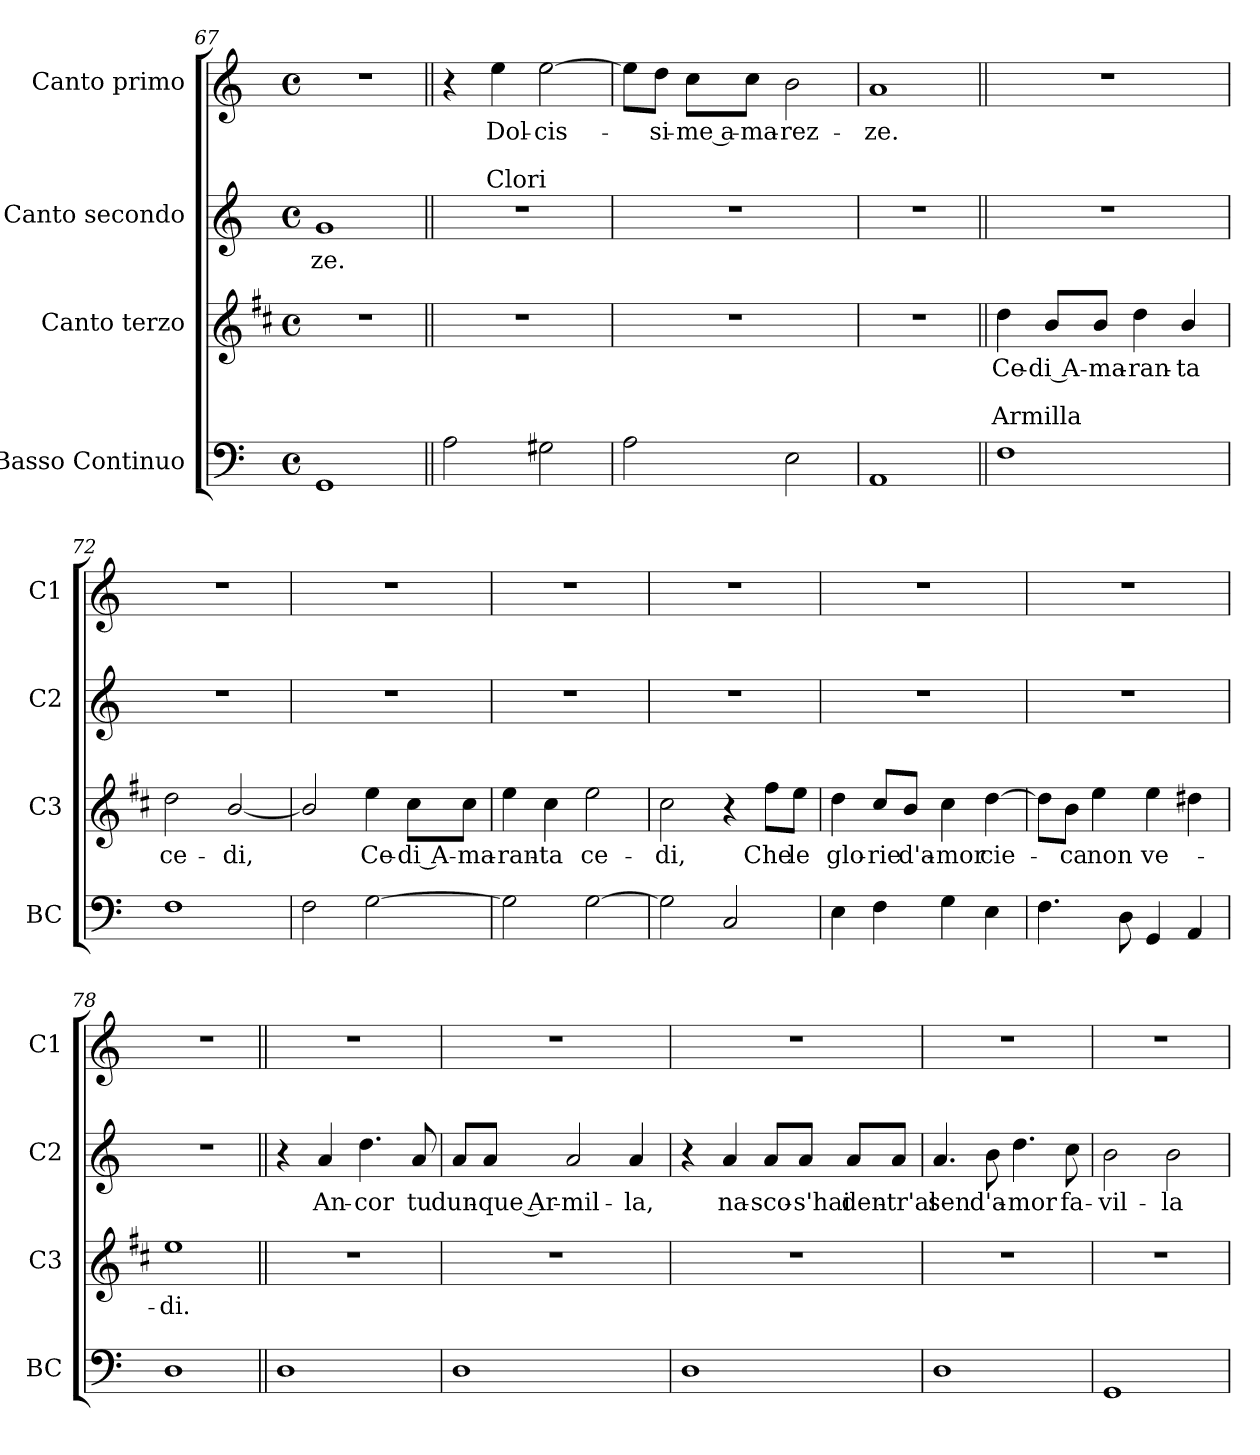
**kern	**kern	**text	**text	**text	**kern	**text	**text	**text	**kern	**text	**text	**text
*part4	*part3	*part3	*part3	*part3	*part2	*part2	*part2	*part2	*part1	*part1	*part1	*part1
*staff4	*staff3	*staff3	*staff3	*staff3	*staff2	*staff2	*staff2	*staff2	*staff1	*staff1	*staff1	*staff1
*I"Basso Continuo	*I"Canto terzo	*	*	*	*I"Canto secondo	*	*	*	*I"Canto primo	*	*	*
*I'BC	*I'C3	*	*	*	*I'C2	*	*	*	*I'C1	*	*	*
*clefF4	*clefG2	*	*	*	*clefG2	*	*	*	*clefG2	*	*	*
*	*ITrd1c2	*	*	*	*	*	*	*	*	*	*	*
*k[]	*k[]	*	*	*	*k[]	*	*	*	*k[]	*	*	*
*C:	*C:	*	*	*	*C:	*	*	*	*C:	*	*	*
*M4/4	*M4/4	*	*	*	*M4/4	*	*	*	*M4/4	*	*	*
*met(c)	*met(c)	*	*	*	*met(c)	*	*	*	*met(c)	*	*	*
=67	=67	=67	=67	=67	=67	=67	=67	=67	=67	=67	=67	=67
!	!	!	!	!	!	!LO:LY:b	!	!	!	!	!	!
1GG	1r	.	.	.	1g	-ze.	.	.	1r	.	.	.
=68||	=68||	=68||	=68||	=68||	=68||	=68||	=68||	=68||	=68||	=68||	=68||	=68||
2A\	1r	.	.	.	1r	.	.	.	4r	.	.	.
!	!	!	!	!	!	!	!	!	!	!LO:LY:b	!	!LO:LY:a
.	.	.	.	.	.	.	.	.	4ee\	Dol-	.	Clori
!	!	!	!	!	!	!	!	!	!	!LO:LY:b	!	!
2G#X\	.	.	.	.	.	.	.	.	[2ee\	-cis-	.	.
=69	=69	=69	=69	=69	=69	=69	=69	=69	=69	=69	=69	=69
2A\	1r	.	.	.	1r	.	.	.	8ee\L]	.	.	.
!	!	!	!	!	!	!	!	!	!	!LO:LY:b	!	!
.	.	.	.	.	.	.	.	.	8dd\J	-si-	.	.
!	!	!	!	!	!	!	!	!	!	!LO:LY:b	!	!
.	.	.	.	.	.	.	.	.	8cc\L	-me a-	.	.
!	!	!	!	!	!	!	!	!	!	!LO:LY:b	!	!
.	.	.	.	.	.	.	.	.	8cc\J	-ma-	.	.
!	!	!	!	!	!	!	!	!	!	!LO:LY:b	!	!
2E\	.	.	.	.	.	.	.	.	2b\	-rez-	.	.
=70	=70	=70	=70	=70	=70	=70	=70	=70	=70	=70	=70	=70
!	!	!	!	!	!	!	!	!	!	!LO:LY:b	!	!
1AA	1r	.	.	.	1r	.	.	.	1a	-ze.	.	.
!!LO:LB:g=z
=71||	=71||	=71||	=71||	=71||	=71||	=71||	=71||	=71||	=71||	=71||	=71||	=71||
!	!	!LO:LY:b	!	!LO:LY:a	!	!	!	!	!	!	!	!
1F	4cc\	Ce-	.	Armilla	1r	.	.	.	1r	.	.	.
!	!	!LO:LY:b	!	!	!	!	!	!	!	!	!	!
.	8a/L	-di A-	.	.	.	.	.	.	.	.	.	.
!	!	!LO:LY:b	!	!	!	!	!	!	!	!	!	!
.	8a/J	-ma-	.	.	.	.	.	.	.	.	.	.
!	!	!LO:LY:b	!	!	!	!	!	!	!	!	!	!
.	4cc\	-ran-	.	.	.	.	.	.	.	.	.	.
!	!	!LO:LY:b	!	!	!	!	!	!	!	!	!	!
.	4a/	-ta	.	.	.	.	.	.	.	.	.	.
=72	=72	=72	=72	=72	=72	=72	=72	=72	=72	=72	=72	=72
!	!	!LO:LY:b	!	!	!	!	!	!	!	!	!	!
1F	2cc\	ce-	.	.	1r	.	.	.	1r	.	.	.
!	!	!LO:LY:b	!	!	!	!	!	!	!	!	!	!
.	[2a/	-di,	.	.	.	.	.	.	.	.	.	.
=73	=73	=73	=73	=73	=73	=73	=73	=73	=73	=73	=73	=73
2F\	2a/]	.	.	.	1r	.	.	.	1r	.	.	.
!	!	!LO:LY:b	!	!	!	!	!	!	!	!	!	!
[2G\	4dd\	Ce-	.	.	.	.	.	.	.	.	.	.
!	!	!LO:LY:b	!	!	!	!	!	!	!	!	!	!
.	8b\L	-di A-	.	.	.	.	.	.	.	.	.	.
!	!	!LO:LY:b	!	!	!	!	!	!	!	!	!	!
.	8b\J	-ma-	.	.	.	.	.	.	.	.	.	.
=74	=74	=74	=74	=74	=74	=74	=74	=74	=74	=74	=74	=74
!	!	!LO:LY:b	!	!	!	!	!	!	!	!	!	!
2G\]	4dd\	-ran-	.	.	1r	.	.	.	1r	.	.	.
!	!	!LO:LY:b	!	!	!	!	!	!	!	!	!	!
.	4b\	-ta	.	.	.	.	.	.	.	.	.	.
!	!	!LO:LY:b	!	!	!	!	!	!	!	!	!	!
[2G\	2dd\	ce-	.	.	.	.	.	.	.	.	.	.
=75	=75	=75	=75	=75	=75	=75	=75	=75	=75	=75	=75	=75
!	!	!LO:LY:b	!	!	!	!	!	!	!	!	!	!
2G\]	2b\	-di,	.	.	1r	.	.	.	1r	.	.	.
2C/	4r	.	.	.	.	.	.	.	.	.	.	.
!	!	!LO:LY:b	!	!	!	!	!	!	!	!	!	!
.	8ee\L	Che	.	.	.	.	.	.	.	.	.	.
!	!	!LO:LY:b	!	!	!	!	!	!	!	!	!	!
.	8dd\J	le	.	.	.	.	.	.	.	.	.	.
=76	=76	=76	=76	=76	=76	=76	=76	=76	=76	=76	=76	=76
!	!	!LO:LY:b	!	!	!	!	!	!	!	!	!	!
4E\	4cc\	glo-	.	.	1r	.	.	.	1r	.	.	.
!	!	!LO:LY:b	!	!	!	!	!	!	!	!	!	!
4F\	8b/L	-rie	.	.	.	.	.	.	.	.	.	.
!	!	!LO:LY:b	!	!	!	!	!	!	!	!	!	!
.	8a/J	d'a-	.	.	.	.	.	.	.	.	.	.
!	!	!LO:LY:b	!	!	!	!	!	!	!	!	!	!
4G\	4b\	-mor	.	.	.	.	.	.	.	.	.	.
!	!	!LO:LY:b	!	!	!	!	!	!	!	!	!	!
4E\	[4cc\	cie-	.	.	.	.	.	.	.	.	.	.
=77	=77	=77	=77	=77	=77	=77	=77	=77	=77	=77	=77	=77
4.F\	8cc\L]	.	.	.	1r	.	.	.	1r	.	.	.
!	!	!LO:LY:b	!	!	!	!	!	!	!	!	!	!
.	8a\J	-ca	.	.	.	.	.	.	.	.	.	.
!	!	!LO:LY:b	!	!	!	!	!	!	!	!	!	!
.	4dd\	non	.	.	.	.	.	.	.	.	.	.
8D\	.	.	.	.	.	.	.	.	.	.	.	.
!	!	!LO:LY:b	!	!	!	!	!	!	!	!	!	!
4GG/	4dd\	ve-	.	.	.	.	.	.	.	.	.	.
4AA/	4cc#X\	.	.	.	.	.	.	.	.	.	.	.
=78	=78	=78	=78	=78	=78	=78	=78	=78	=78	=78	=78	=78
!	!	!LO:LY:b	!	!	!	!	!	!	!	!	!	!
1D	1dd	-di.	.	.	1r	.	.	.	1r	.	.	.
!!LO:PB:g=z
=79||	=79||	=79||	=79||	=79||	=79||	=79||	=79||	=79||	=79||	=79||	=79||	=79||
!	!	!	!	!	!	!	!	!LO:LY:a	!	!	!	!
1D	1r	.	.	.	4r	.	.	Amaranta	1r	.	.	.
!	!	!	!	!	!	!LO:LY:b	!	!	!	!	!	!
.	.	.	.	.	4a/	An-	.	.	.	.	.	.
!	!	!	!	!	!	!LO:LY:b	!	!	!	!	!	!
.	.	.	.	.	4.dd\	-cor	.	.	.	.	.	.
!	!	!	!	!	!	!LO:LY:b	!	!	!	!	!	!
.	.	.	.	.	8a/	tu	.	.	.	.	.	.
=80	=80	=80	=80	=80	=80	=80	=80	=80	=80	=80	=80	=80
!	!	!	!	!	!	!LO:LY:b	!	!	!	!	!	!
1D	1r	.	.	.	8a/L	dun-	.	.	1r	.	.	.
!	!	!	!	!	!	!LO:LY:b	!	!	!	!	!	!
.	.	.	.	.	8a/J	-que Ar-	.	.	.	.	.	.
!	!	!	!	!	!	!LO:LY:b	!	!	!	!	!	!
.	.	.	.	.	2a/	-mil-	.	.	.	.	.	.
!	!	!	!	!	!	!LO:LY:b	!	!	!	!	!	!
.	.	.	.	.	4a/	-la,	.	.	.	.	.	.
=81	=81	=81	=81	=81	=81	=81	=81	=81	=81	=81	=81	=81
1D	1r	.	.	.	4r	.	.	.	1r	.	.	.
!	!	!	!	!	!	!LO:LY:b	!	!	!	!	!	!
.	.	.	.	.	4a/	na-	.	.	.	.	.	.
!	!	!	!	!	!	!LO:LY:b	!	!	!	!	!	!
.	.	.	.	.	8a/L	-sco-	.	.	.	.	.	.
!	!	!	!	!	!	!LO:LY:b	!	!	!	!	!	!
.	.	.	.	.	8a/J	-s'hai	.	.	.	.	.	.
!	!	!	!	!	!	!LO:LY:b	!	!	!	!	!	!
.	.	.	.	.	8a/L	den-	.	.	.	.	.	.
!	!	!	!	!	!	!LO:LY:b	!	!	!	!	!	!
.	.	.	.	.	8a/J	-tr'al	.	.	.	.	.	.
=82	=82	=82	=82	=82	=82	=82	=82	=82	=82	=82	=82	=82
!	!	!	!	!	!	!LO:LY:b	!	!	!	!	!	!
1D	1r	.	.	.	4.a/	sen	.	.	1r	.	.	.
!	!	!	!	!	!	!LO:LY:b	!	!	!	!	!	!
.	.	.	.	.	8b\	d'a-	.	.	.	.	.	.
!	!	!	!	!	!	!LO:LY:b	!	!	!	!	!	!
.	.	.	.	.	4.dd\	-mor	.	.	.	.	.	.
!	!	!	!	!	!	!LO:LY:b	!	!	!	!	!	!
.	.	.	.	.	8cc\	fa-	.	.	.	.	.	.
=83	=83	=83	=83	=83	=83	=83	=83	=83	=83	=83	=83	=83
!	!	!	!	!	!	!LO:LY:b	!	!	!	!	!	!
1GG	1r	.	.	.	2b\	-vil-	.	.	1r	.	.	.
!	!	!	!	!	!	!LO:LY:b	!	!	!	!	!	!
.	.	.	.	.	2b\	-la	.	.	.	.	.	.
=	=	=	=	=	=	=	=	=	=	=	=	=
*-	*-	*-	*-	*-	*-	*-	*-	*-	*-	*-	*-	*-
